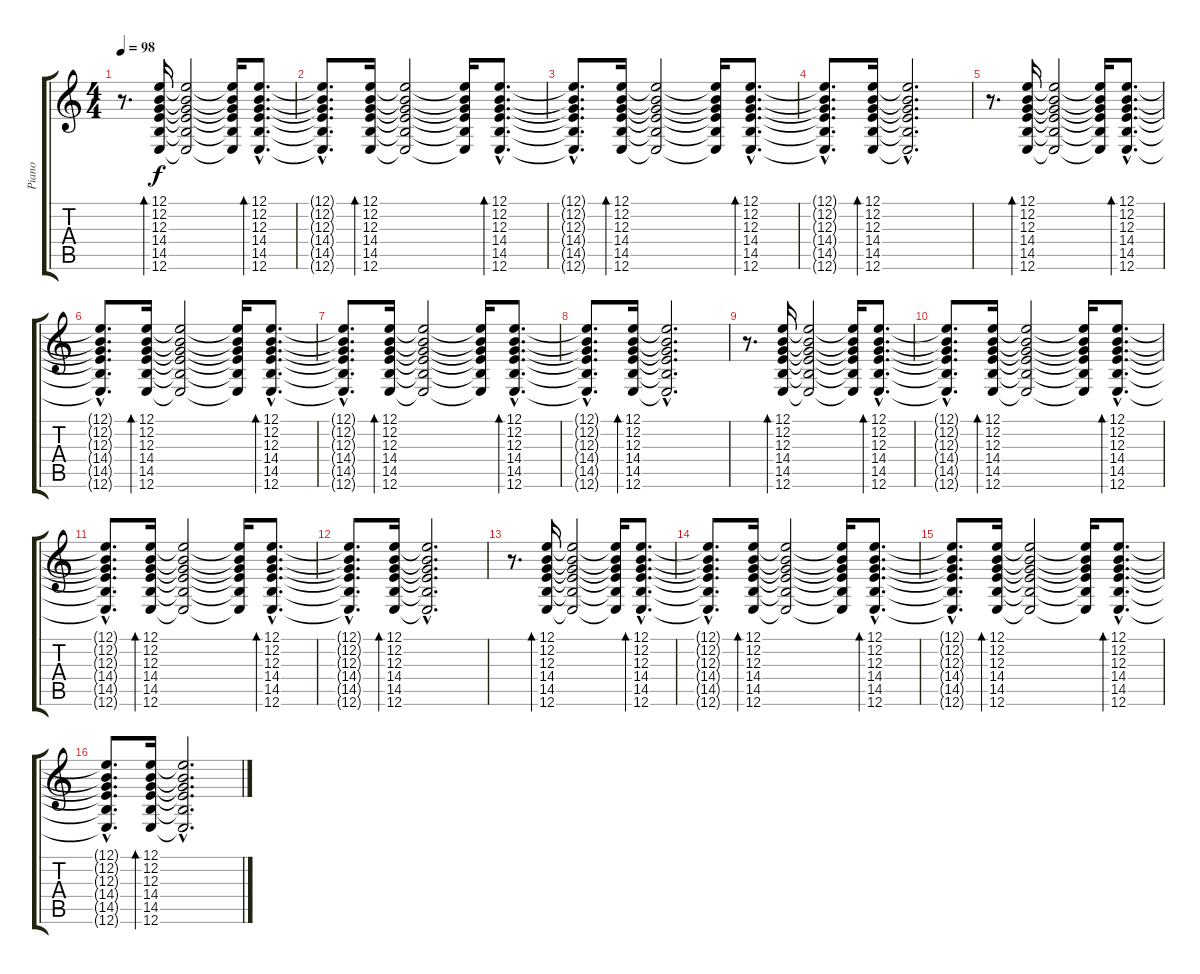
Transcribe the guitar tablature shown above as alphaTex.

\track ("Piano" "Piano") {instrument acousticgrandpiano}
\staff {score tabs}
\tuning (E4 B3 G3 D3 A2 E2) {hide}
\ts (4 4)
\tempo 98
\clef g2
\ks c
r.8{d dy f} (12.1 12.2 12.3 14.4 14.5 12.6).16{bd 60} (12.1{t} 12.2{t} 12.3{t} 14.4{t} 14.5{t} 12.6{t}).2 (12.1{t} 12.2{t} 12.3{t} 14.4{t} 14.5{t} 12.6{t}).16 (12.1{hac} 12.2{hac} 12.3{hac} 14.4{hac} 14.5{hac} 12.6{hac}).8{d bd 60} |
(12.1{hac t} 12.2{hac t} 12.3{hac t} 14.4{hac t} 14.5{hac t} 12.6{hac t}).8{d} (12.1 12.2 12.3 14.4 14.5 12.6).16{bd 60} (12.1{t} 12.2{t} 12.3{t} 14.4{t} 14.5{t} 12.6{t}).2 (12.1{t} 12.2{t} 12.3{t} 14.4{t} 14.5{t} 12.6{t}).16 (12.1{hac} 12.2{hac} 12.3{hac} 14.4{hac} 14.5{hac} 12.6{hac}).8{d bd 60} |
(12.1{hac t} 12.2{hac t} 12.3{hac t} 14.4{hac t} 14.5{hac t} 12.6{hac t}).8{d} (12.1 12.2 12.3 14.4 14.5 12.6).16{bd 60} (12.1{t} 12.2{t} 12.3{t} 14.4{t} 14.5{t} 12.6{t}).2 (12.1{t} 12.2{t} 12.3{t} 14.4{t} 14.5{t} 12.6{t}).16 (12.1{hac} 12.2{hac} 12.3{hac} 14.4{hac} 14.5{hac} 12.6{hac}).8{d bd 60} |
(12.1{hac t} 12.2{hac t} 12.3{hac t} 14.4{hac t} 14.5{hac t} 12.6{hac t}).8{d} (12.1 12.2 12.3 14.4 14.5 12.6).16{bd 60} (12.1{hac t} 12.2{hac t} 12.3{hac t} 14.4{hac t} 14.5{hac t} 12.6{hac t}).2{d} |
r.8{d} (12.1 12.2 12.3 14.4 14.5 12.6).16{bd 60} (12.1{t} 12.2{t} 12.3{t} 14.4{t} 14.5{t} 12.6{t}).2 (12.1{t} 12.2{t} 12.3{t} 14.4{t} 14.5{t} 12.6{t}).16 (12.1{hac} 12.2{hac} 12.3{hac} 14.4{hac} 14.5{hac} 12.6{hac}).8{d bd 60} |
(12.1{hac t} 12.2{hac t} 12.3{hac t} 14.4{hac t} 14.5{hac t} 12.6{hac t}).8{d} (12.1 12.2 12.3 14.4 14.5 12.6).16{bd 60} (12.1{t} 12.2{t} 12.3{t} 14.4{t} 14.5{t} 12.6{t}).2 (12.1{t} 12.2{t} 12.3{t} 14.4{t} 14.5{t} 12.6{t}).16 (12.1{hac} 12.2{hac} 12.3{hac} 14.4{hac} 14.5{hac} 12.6{hac}).8{d bd 60} |
(12.1{hac t} 12.2{hac t} 12.3{hac t} 14.4{hac t} 14.5{hac t} 12.6{hac t}).8{d} (12.1 12.2 12.3 14.4 14.5 12.6).16{bd 60} (12.1{t} 12.2{t} 12.3{t} 14.4{t} 14.5{t} 12.6{t}).2 (12.1{t} 12.2{t} 12.3{t} 14.4{t} 14.5{t} 12.6{t}).16 (12.1{hac} 12.2{hac} 12.3{hac} 14.4{hac} 14.5{hac} 12.6{hac}).8{d bd 60} |
(12.1{hac t} 12.2{hac t} 12.3{hac t} 14.4{hac t} 14.5{hac t} 12.6{hac t}).8{d} (12.1 12.2 12.3 14.4 14.5 12.6).16{bd 60} (12.1{hac t} 12.2{hac t} 12.3{hac t} 14.4{hac t} 14.5{hac t} 12.6{hac t}).2{d} |
r.8{d} (12.1 12.2 12.3 14.4 14.5 12.6).16{bd 60} (12.1{t} 12.2{t} 12.3{t} 14.4{t} 14.5{t} 12.6{t}).2 (12.1{t} 12.2{t} 12.3{t} 14.4{t} 14.5{t} 12.6{t}).16 (12.1{hac} 12.2{hac} 12.3{hac} 14.4{hac} 14.5{hac} 12.6{hac}).8{d bd 60} |
(12.1{hac t} 12.2{hac t} 12.3{hac t} 14.4{hac t} 14.5{hac t} 12.6{hac t}).8{d} (12.1 12.2 12.3 14.4 14.5 12.6).16{bd 60} (12.1{t} 12.2{t} 12.3{t} 14.4{t} 14.5{t} 12.6{t}).2 (12.1{t} 12.2{t} 12.3{t} 14.4{t} 14.5{t} 12.6{t}).16 (12.1{hac} 12.2{hac} 12.3{hac} 14.4{hac} 14.5{hac} 12.6{hac}).8{d bd 60} |
(12.1{hac t} 12.2{hac t} 12.3{hac t} 14.4{hac t} 14.5{hac t} 12.6{hac t}).8{d} (12.1 12.2 12.3 14.4 14.5 12.6).16{bd 60} (12.1{t} 12.2{t} 12.3{t} 14.4{t} 14.5{t} 12.6{t}).2 (12.1{t} 12.2{t} 12.3{t} 14.4{t} 14.5{t} 12.6{t}).16 (12.1{hac} 12.2{hac} 12.3{hac} 14.4{hac} 14.5{hac} 12.6{hac}).8{d bd 60} |
(12.1{hac t} 12.2{hac t} 12.3{hac t} 14.4{hac t} 14.5{hac t} 12.6{hac t}).8{d} (12.1 12.2 12.3 14.4 14.5 12.6).16{bd 60} (12.1{hac t} 12.2{hac t} 12.3{hac t} 14.4{hac t} 14.5{hac t} 12.6{hac t}).2{d} |
r.8{d} (12.1 12.2 12.3 14.4 14.5 12.6).16{bd 60} (12.1{t} 12.2{t} 12.3{t} 14.4{t} 14.5{t} 12.6{t}).2 (12.1{t} 12.2{t} 12.3{t} 14.4{t} 14.5{t} 12.6{t}).16 (12.1{hac} 12.2{hac} 12.3{hac} 14.4{hac} 14.5{hac} 12.6{hac}).8{d bd 60} |
(12.1{hac t} 12.2{hac t} 12.3{hac t} 14.4{hac t} 14.5{hac t} 12.6{hac t}).8{d} (12.1 12.2 12.3 14.4 14.5 12.6).16{bd 60} (12.1{t} 12.2{t} 12.3{t} 14.4{t} 14.5{t} 12.6{t}).2 (12.1{t} 12.2{t} 12.3{t} 14.4{t} 14.5{t} 12.6{t}).16 (12.1{hac} 12.2{hac} 12.3{hac} 14.4{hac} 14.5{hac} 12.6{hac}).8{d bd 60} |
(12.1{hac t} 12.2{hac t} 12.3{hac t} 14.4{hac t} 14.5{hac t} 12.6{hac t}).8{d} (12.1 12.2 12.3 14.4 14.5 12.6).16{bd 60} (12.1{t} 12.2{t} 12.3{t} 14.4{t} 14.5{t} 12.6{t}).2 (12.1{t} 12.2{t} 12.3{t} 14.4{t} 14.5{t} 12.6{t}).16 (12.1{hac} 12.2{hac} 12.3{hac} 14.4{hac} 14.5{hac} 12.6{hac}).8{d bd 60} |
(12.1{hac t} 12.2{hac t} 12.3{hac t} 14.4{hac t} 14.5{hac t} 12.6{hac t}).8{d} (12.1 12.2 12.3 14.4 14.5 12.6).16{bd 60} (12.1{hac t} 12.2{hac t} 12.3{hac t} 14.4{hac t} 14.5{hac t} 12.6{hac t}).2{d}
